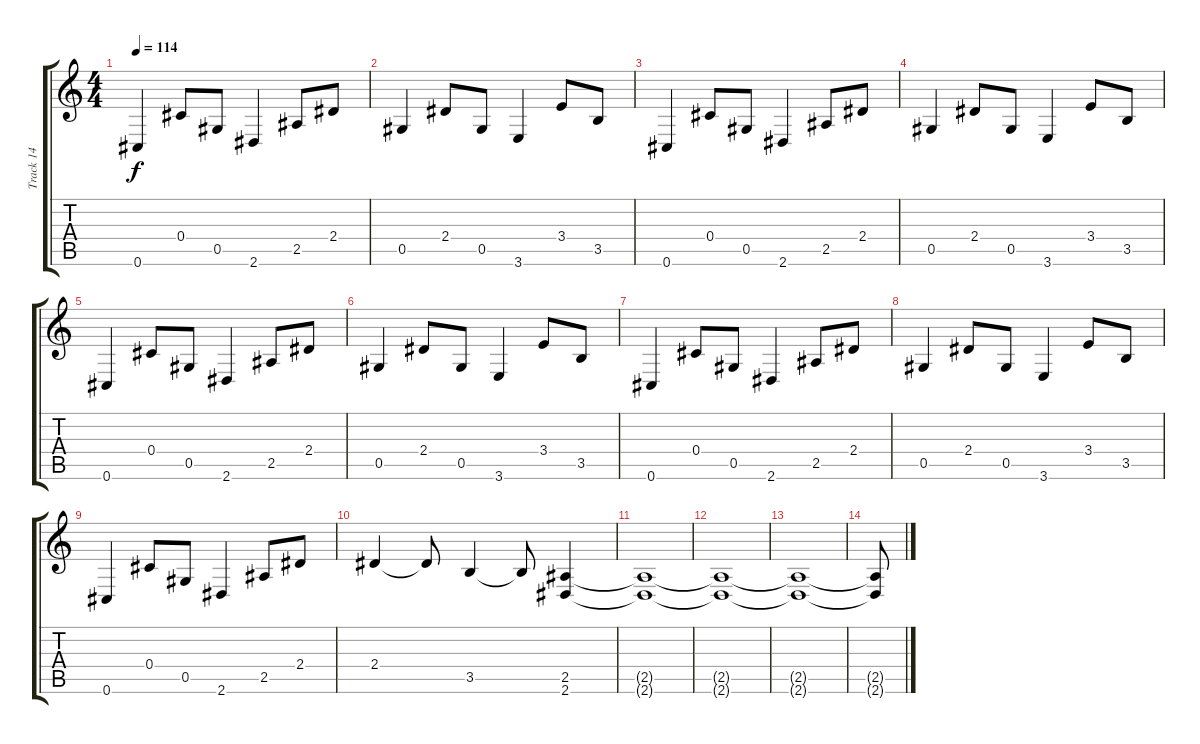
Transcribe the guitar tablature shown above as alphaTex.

\track ("Track 14" "Track 14") {instrument electricbassfinger}
\staff {score tabs}
\tuning (Eb4 Bb3 Gb3 Db3 Ab2 Db2) {hide}
\ts (4 4)
\tempo 114
\clef g2
\ks c
0.6.4{dy f} 0.4.8 0.5.8 2.6.4 2.5.8 2.4.8 |
0.5.4 2.4.8 0.5.8 3.6.4 3.4.8 3.5.8 |
0.6.4 0.4.8 0.5.8 2.6.4 2.5.8 2.4.8 |
0.5.4 2.4.8 0.5.8 3.6.4 3.4.8 3.5.8 |
0.6.4 0.4.8 0.5.8 2.6.4 2.5.8 2.4.8 |
0.5.4 2.4.8 0.5.8 3.6.4 3.4.8 3.5.8 |
0.6.4 0.4.8 0.5.8 2.6.4 2.5.8 2.4.8 |
0.5.4 2.4.8 0.5.8 3.6.4 3.4.8 3.5.8 |
0.6.4 0.4.8 0.5.8 2.6.4 2.5.8 2.4.8 |
2.4.4 2.4{t}.8 3.5.4 3.5{t}.8 (2.5 2.6).4 |
(2.5{t} 2.6{t}).1 |
(2.5{t} 2.6{t}).1 |
(2.5{t} 2.6{t}).1 |
(2.5{t} 2.6{t}).8
